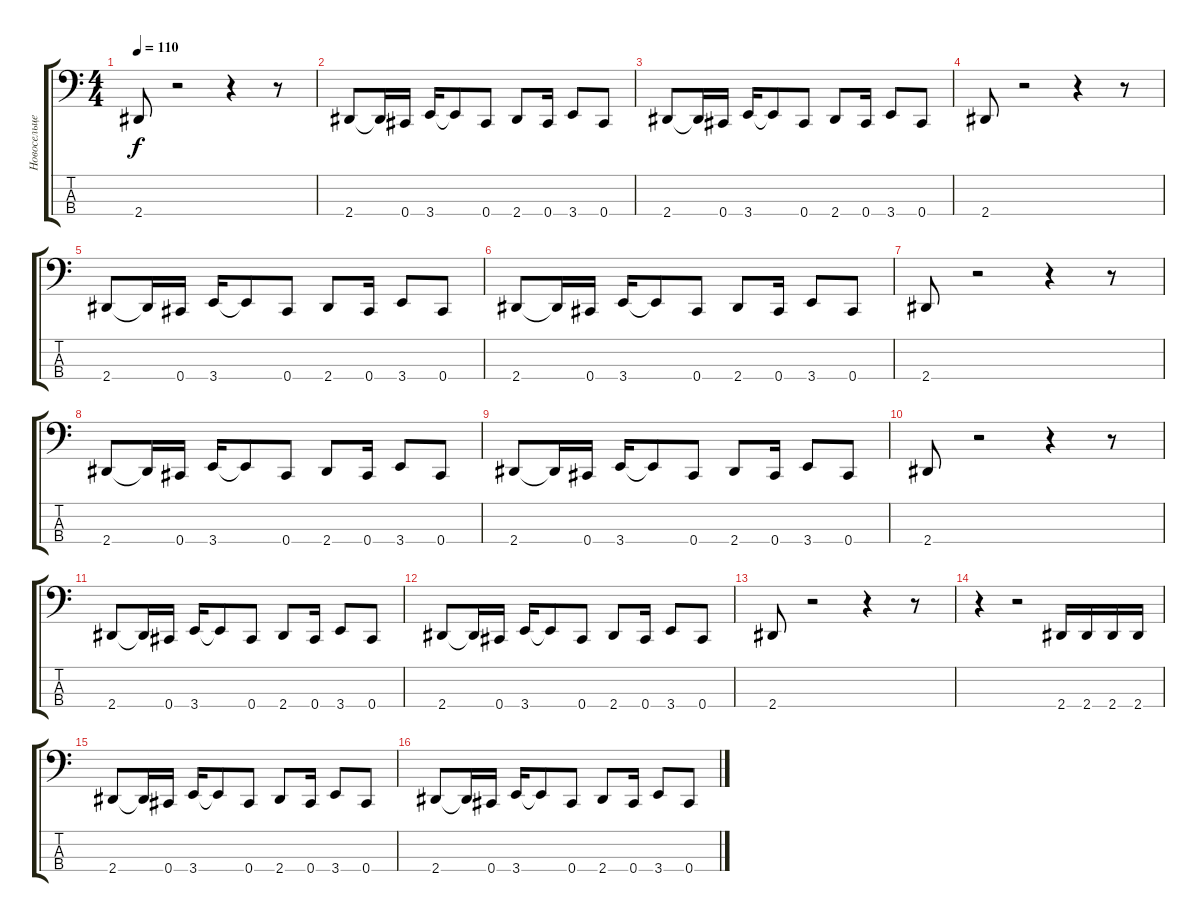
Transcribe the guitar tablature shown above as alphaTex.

\track ("Новосельцев" "Новосельце") {instrument electricbasspick}
\staff {score tabs}
\tuning (E2 B1 Gb1 Db1) {hide}
\ts (4 4)
\tempo 110
\clef f4
\ks c
2.4.8{dy f} r.2 r.4 r.8 |
2.4.8 2.4{t}.16 0.4.16 3.4.16 3.4{t}.8 0.4.8 2.4.8 0.4.16 3.4.8 0.4.8 |
2.4.8 2.4{t}.16 0.4.16 3.4.16 3.4{t}.8 0.4.8 2.4.8 0.4.16 3.4.8 0.4.8 |
2.4.8 r.2 r.4 r.8 |
2.4.8 2.4{t}.16 0.4.16 3.4.16 3.4{t}.8 0.4.8 2.4.8 0.4.16 3.4.8 0.4.8 |
2.4.8 2.4{t}.16 0.4.16 3.4.16 3.4{t}.8 0.4.8 2.4.8 0.4.16 3.4.8 0.4.8 |
2.4.8 r.2 r.4 r.8 |
2.4.8 2.4{t}.16 0.4.16 3.4.16 3.4{t}.8 0.4.8 2.4.8 0.4.16 3.4.8 0.4.8 |
2.4.8 2.4{t}.16 0.4.16 3.4.16 3.4{t}.8 0.4.8 2.4.8 0.4.16 3.4.8 0.4.8 |
2.4.8 r.2 r.4 r.8 |
2.4.8 2.4{t}.16 0.4.16 3.4.16 3.4{t}.8 0.4.8 2.4.8 0.4.16 3.4.8 0.4.8 |
2.4.8 2.4{t}.16 0.4.16 3.4.16 3.4{t}.8 0.4.8 2.4.8 0.4.16 3.4.8 0.4.8 |
2.4.8 r.2 r.4 r.8 |
r.4 r.2 2.4.16 2.4.16 2.4.16 2.4.16 |
2.4.8 2.4{t}.16 0.4.16 3.4.16 3.4{t}.8 0.4.8 2.4.8 0.4.16 3.4.8 0.4.8 |
2.4.8 2.4{t}.16 0.4.16 3.4.16 3.4{t}.8 0.4.8 2.4.8 0.4.16 3.4.8 0.4.8
